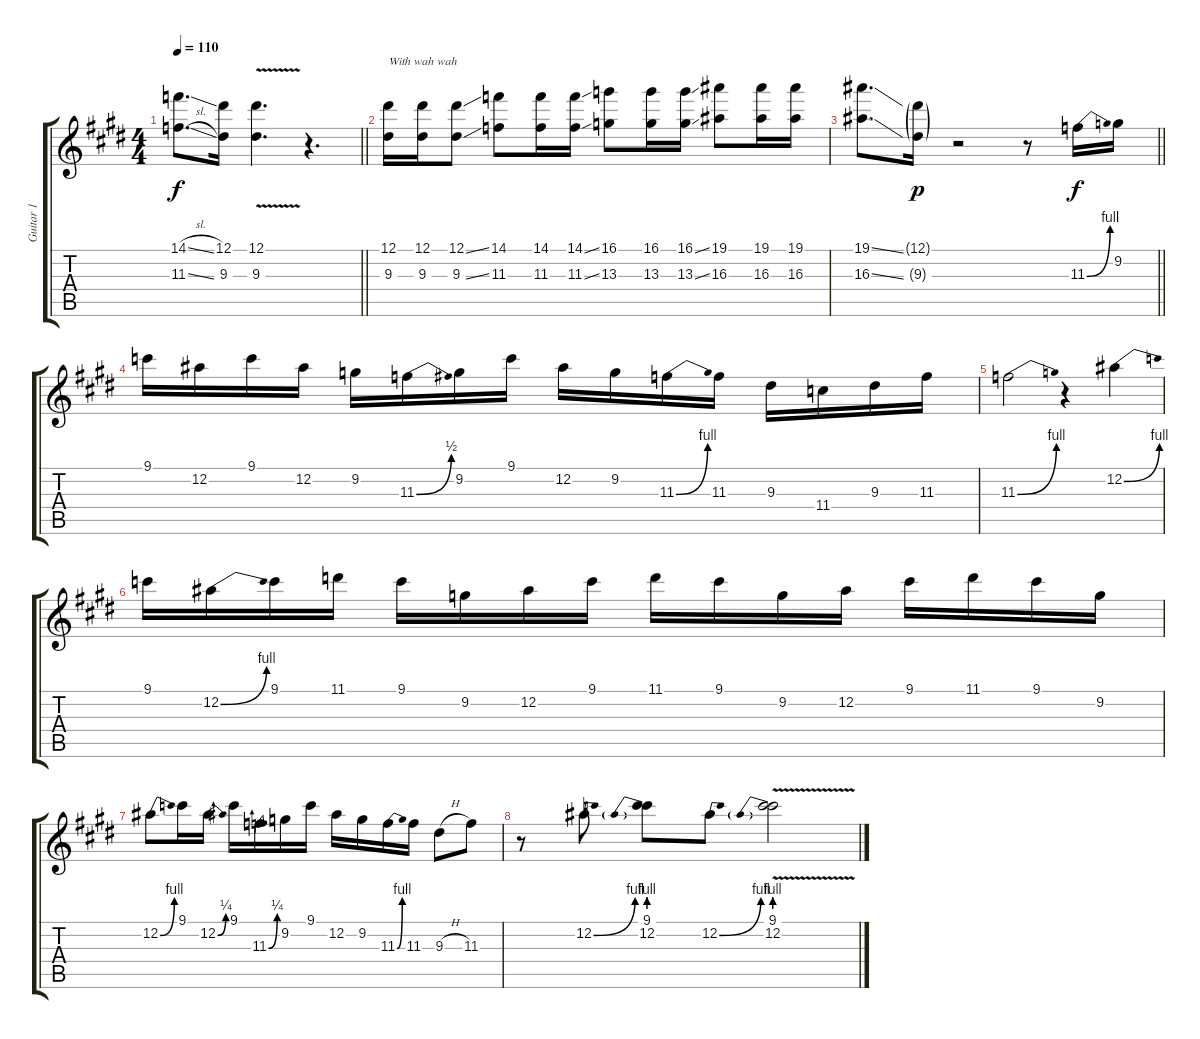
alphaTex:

\track ("Guitar 1" "Guitar 1") {instrument overdrivenguitar}
\staff {score tabs}
\tuning (Eb4 Bb3 Gb3 Db3 Ab2 Eb2) {hide}
\ts (4 4)
\tempo 110
\clef g2
\barLineRight lightlight
\ks c#minor
(14.1{sl} 11.3{sl}).8{d dy f} (12.1 9.3).16 (12.1{v} 9.3).4{d} r.4{d} |
(12.1 9.3).16{txt "With wah wah"} (12.1 9.3).16 (12.1{ss} 9.3{ss}).8 (14.1 11.3).8 (14.1 11.3).16 (14.1{ss} 11.3{ss}).16 (16.1 13.3).8 (16.1 13.3).16 (16.1{ss} 13.3{ss}).16 (19.1 16.3).8 (19.1 16.3).16 (19.1 16.3).16 |
\barLineRight lightlight
(19.1{ss} 16.3{ss}).8{d} (12.1{g} 9.3{g}).16{dy p} r.2 r.8 11.3{be (bend 0 0 60 4)}.16{dy f} 9.2.16 |
9.1.16 12.2.16 9.1.16 12.2.16 9.2.16 11.3{be (bend 0 0 60 2)}.16 9.2.16 9.1.16 12.2.16 9.2.16 11.3{be (bend 0 0 60 4)}.16 11.3.16 9.3.16 11.4.16 9.3.16 11.3.16 |
11.3{be (bend 0 0 60 4)}.2 r.4 12.2{be (bend 0 0 60 4)}.4 |
9.1.16 12.2{be (bend 0 0 60 4)}.16 9.1.16 11.1.16 9.1.16 9.2.16 12.2.16 9.1.16 11.1.16 9.1.16 9.2.16 12.2.16 9.1.16 11.1.16 9.1.16 9.2.16 |
12.2{be (bend 0 0 60 4)}.8 9.1.16 12.2{be (bend 0 0 60 1)}.16 9.1.16 11.3{be (bend 0 0 60 1)}.16 9.2.16 9.1.16 12.2.16 9.2.16 11.3{be (bend 0 0 60 4)}.16 11.3.16 9.3{h}.8 11.3.8 |
r.8 12.2{be (bend 0 0 60 4)}.8 (9.1 12.2{be (prebend 0 4 60 4)}).8 12.2{be (bend 0 0 60 4)}.8 (9.1 12.2{be (prebend 0 4 60 4) v}).2
